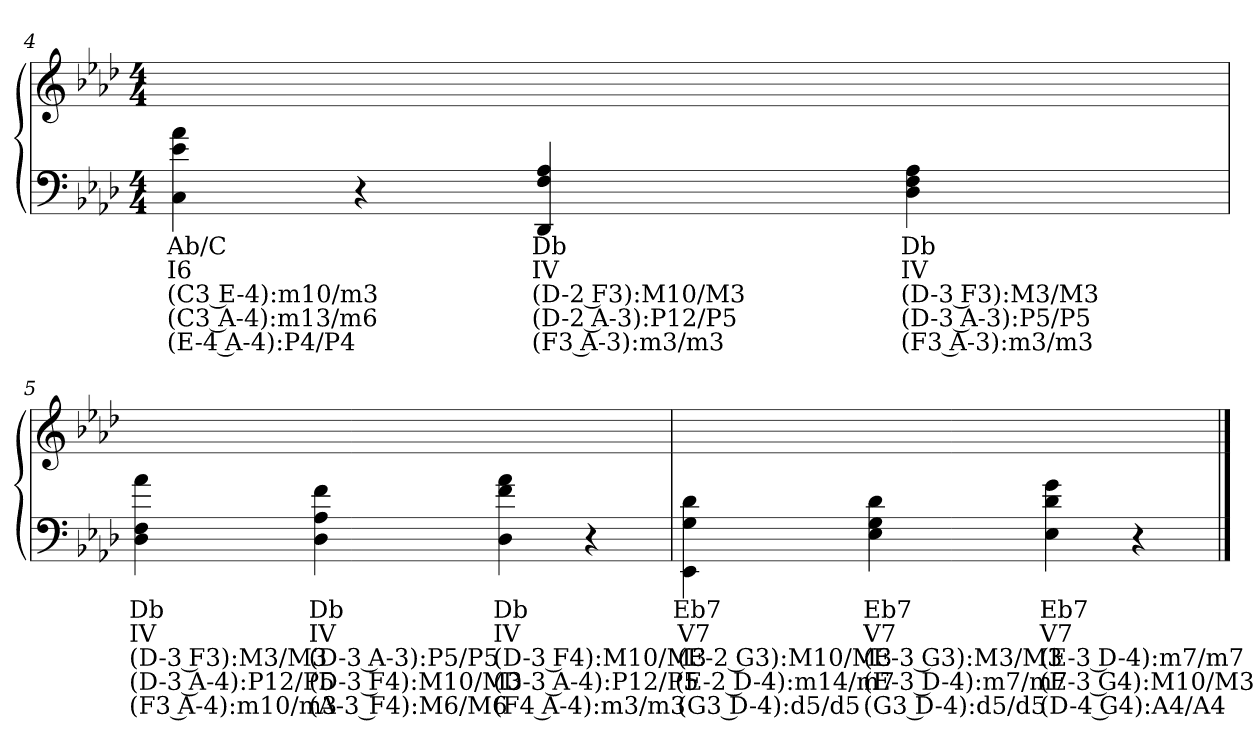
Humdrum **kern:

**kern	**text	**text	**text	**text	**text	**kern
*part2	*part2	*part2	*part2	*part2	*part2	*part1
*staff2	*staff2	*staff2	*staff2	*staff2	*staff2	*staff1
*clefF4	*	*	*	*	*	*clefG2
*k[b-e-a-d-]	*	*	*	*	*	*k[b-e-a-d-]
*A-:	*	*	*	*	*	*A-:
*M4/4	*	*	*	*	*	*M4/4
=4	=4	=4	=4	=4	=4	=4
4C 4e- 4a-	Ab/C	I6	(C3 E-4):m10/m3	(C3 A-4):m13/m6	(E-4 A-4):P4/P4	1ryy
4r	.	.	.	.	.	.
4DD- 4F 4A-	Db	IV	(D-2 F3):M10/M3	(D-2 A-3):P12/P5	(F3 A-3):m3/m3	.
4D- 4F 4A-	Db	IV	(D-3 F3):M3/M3	(D-3 A-3):P5/P5	(F3 A-3):m3/m3	.
=5	=5	=5	=5	=5	=5	=5
4D- 4F 4a-	Db	IV	(D-3 F3):M3/M3	(D-3 A-4):P12/P5	(F3 A-4):m10/m3	1ryy
4D- 4A- 4f	Db	IV	(D-3 A-3):P5/P5	(D-3 F4):M10/M3	(A-3 F4):M6/M6	.
4D- 4f 4a-	Db	IV	(D-3 F4):M10/M3	(D-3 A-4):P12/P5	(F4 A-4):m3/m3	.
4r	.	.	.	.	.	.
=6	=6	=6	=6	=6	=6	=6
4EE- 4G 4d-	Eb7	V7	(E-2 G3):M10/M3	(E-2 D-4):m14/m7	(G3 D-4):d5/d5	1ryy
4E- 4G 4d-	Eb7	V7	(E-3 G3):M3/M3	(E-3 D-4):m7/m7	(G3 D-4):d5/d5	.
4E- 4d- 4g	Eb7	V7	(E-3 D-4):m7/m7	(E-3 G4):M10/M3	(D-4 G4):A4/A4	.
4r	.	.	.	.	.	.
==	==	==	==	==	==	==
*-	*-	*-	*-	*-	*-	*-
